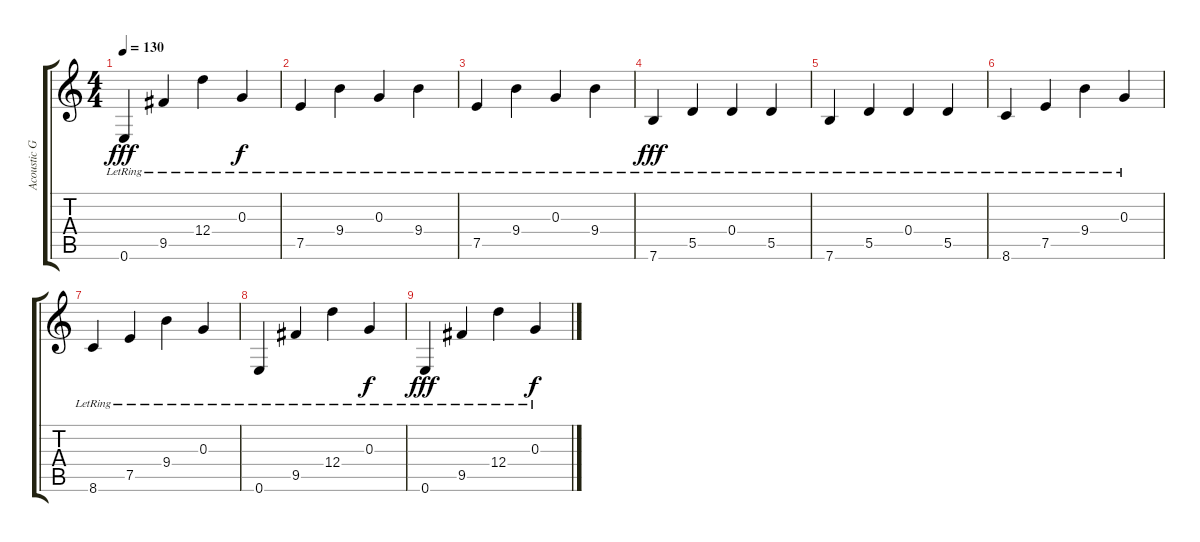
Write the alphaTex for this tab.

\track ("Acoustic Guitar 1" "Acoustic G") {instrument acousticguitarsteel}
\staff {score tabs}
\tuning (E4 B3 G3 D3 A2 E2) {hide}
\ts (4 4)
\tempo 130
\clef g2
\ks c
0.6{lr}.4{dy fff} 9.5{lr}.4 12.4{lr}.4 0.3{lr}.4{dy f} |
7.5{lr}.4 9.4{lr}.4 0.3{lr}.4 9.4{lr}.4 |
7.5{lr}.4 9.4{lr}.4 0.3{lr}.4 9.4{lr}.4 |
7.6{lr}.4{dy fff} 5.5{lr}.4 0.4{lr}.4 5.5{lr}.4 |
7.6{lr}.4 5.5{lr}.4 0.4{lr}.4 5.5{lr}.4 |
8.6{lr}.4 7.5{lr}.4 9.4{lr}.4 0.3{lr}.4 |
8.6{lr}.4 7.5{lr}.4 9.4{lr}.4 0.3{lr}.4 |
0.6{lr}.4 9.5{lr}.4 12.4{lr}.4 0.3{lr}.4{dy f} |
0.6{lr}.4{dy fff} 9.5{lr}.4 12.4{lr}.4 0.3{lr}.4{dy f}
